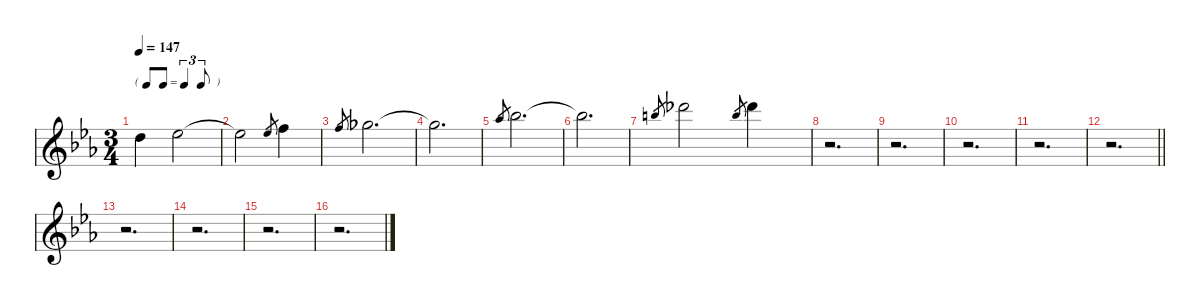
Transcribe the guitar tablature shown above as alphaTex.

\defaultSystemsLayout 4
\hideDynamics
\bracketExtendMode nobrackets
\singleTrackTrackNamePolicy hidden
\multiTrackTrackNamePolicy hidden
\firstSystemTrackNameMode fullname
\firstSystemTrackNameOrientation horizontal
\otherSystemsTrackNameOrientation horizontal
\track ("Vocals" "voc.") {defaultSystemsLayout 16 instrument tenorsax}
\staff {score}
\tuning (Eb4 Bb3 Gb3 Db3 Ab2 Eb2)
\displaytranspose 12
\ts (3 4)
\tf triplet8th
\tempo 147
\clef g2
\ks eb
4.2{acc forcenatural}.4{dy mp beam Down} 5.2{acc b}.2{beam Down} |
5.2{t acc b}.2{dy f beam Down} 0.1{acc b}.8{gr dy p beam Up} 2.1{acc forcenatural}.4{dy mp beam Down} |
2.1{acc forcenatural}.8{gr dy p beam Up} 3.1{acc b}.2{d dy mp beam Down} |
3.1{t acc b}.2{d dy f beam Down} |
5.1{acc b}.8{gr dy p beam Up} 7.1{acc b}.2{d dy mp beam Down} |
7.1{t acc b}.2{d dy f beam Down} |
8.1{acc forcenatural}.8{gr dy p beam Up} 10.1{acc b}.2{dy mp beam Down} 8.1{acc forcenatural}.8{gr dy p beam Up} 10.1{acc b}.4{dy mp beam Down} |
r.2{d beam Down} |
r.2{d beam Down} |
r.2{d beam Down} |
r.2{d beam Down} |
\barLineRight lightlight
r.2{d beam Down} |
r.2{d beam Down} |
r.2{d beam Down} |
r.2{d beam Down} |
r.2{d beam Down}
